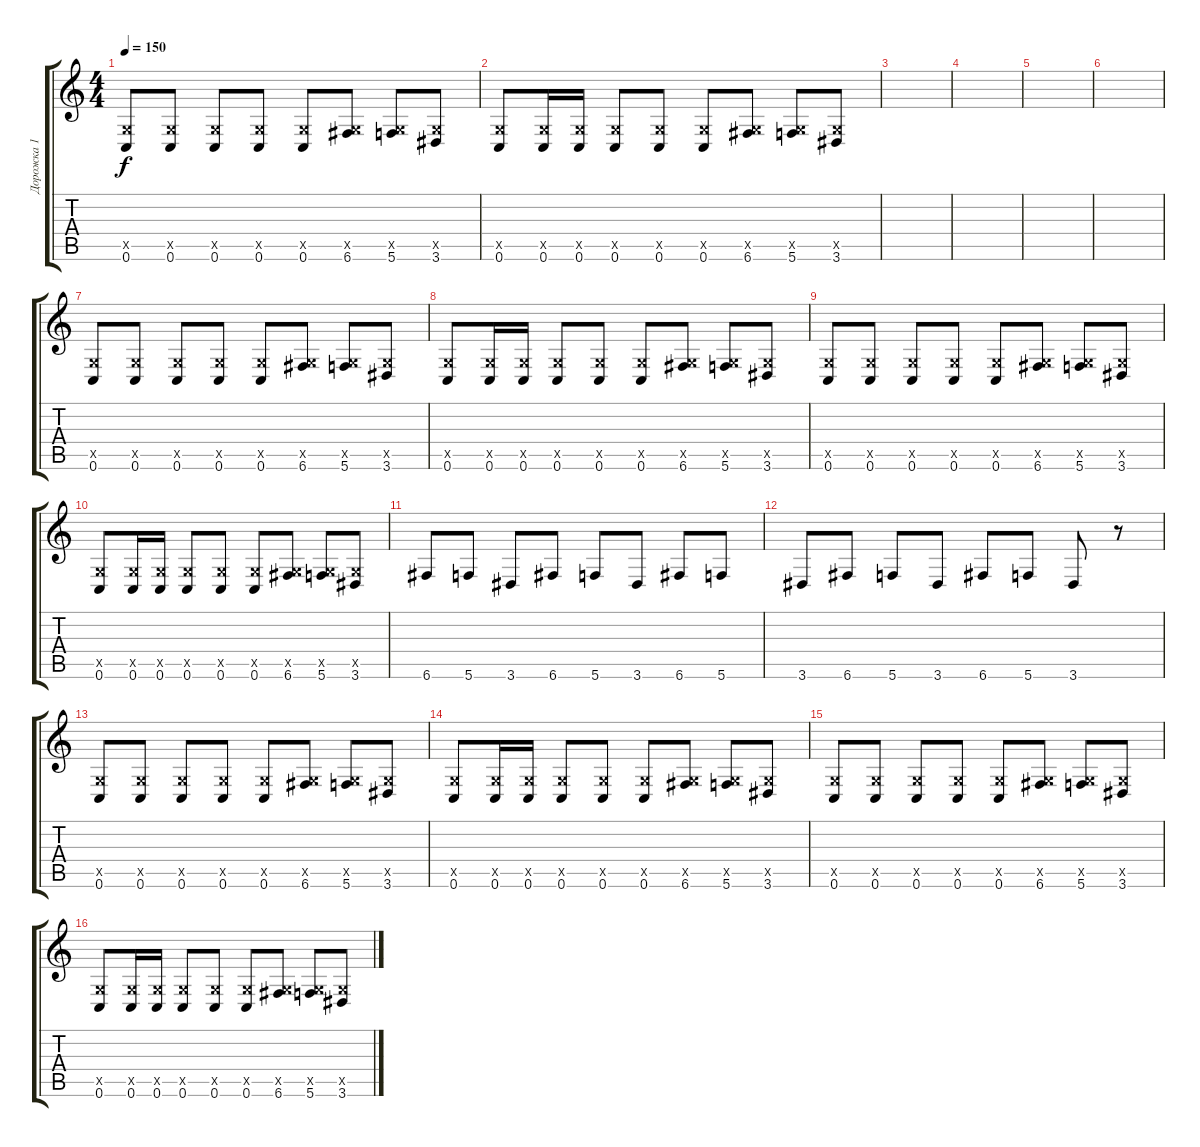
\track ("Дорожка 1" "Дорожка 1") {instrument overdrivenguitar}
\staff {score tabs}
\tuning (D4 A3 F3 C3 G2 C2) {hide}
\ts (4 4)
\tempo 150
\clef g2
\ks c
(0.5{x} 0.6).8{dy f} (0.5{x} 0.6).8 (0.5{x} 0.6).8 (0.5{x} 0.6).8 (0.5{x} 0.6).8 (0.5{x} 6.6).8 (0.5{x} 5.6).8 (0.5{x} 3.6).8 |
(0.5{x} 0.6).8 (0.5{x} 0.6).16 (0.5{x} 0.6).16 (0.5{x} 0.6).8 (0.5{x} 0.6).8 (0.5{x} 0.6).8 (0.5{x} 6.6).8 (0.5{x} 5.6).8 (0.5{x} 3.6).8 |
|
|
|
|
(0.5{x} 0.6).8 (0.5{x} 0.6).8 (0.5{x} 0.6).8 (0.5{x} 0.6).8 (0.5{x} 0.6).8 (0.5{x} 6.6).8 (0.5{x} 5.6).8 (0.5{x} 3.6).8 |
(0.5{x} 0.6).8 (0.5{x} 0.6).16 (0.5{x} 0.6).16 (0.5{x} 0.6).8 (0.5{x} 0.6).8 (0.5{x} 0.6).8 (0.5{x} 6.6).8 (0.5{x} 5.6).8 (0.5{x} 3.6).8 |
(0.5{x} 0.6).8 (0.5{x} 0.6).8 (0.5{x} 0.6).8 (0.5{x} 0.6).8 (0.5{x} 0.6).8 (0.5{x} 6.6).8 (0.5{x} 5.6).8 (0.5{x} 3.6).8 |
(0.5{x} 0.6).8 (0.5{x} 0.6).16 (0.5{x} 0.6).16 (0.5{x} 0.6).8 (0.5{x} 0.6).8 (0.5{x} 0.6).8 (0.5{x} 6.6).8 (0.5{x} 5.6).8 (0.5{x} 3.6).8 |
6.6.8 5.6.8 3.6.8 6.6.8 5.6.8 3.6.8 6.6.8 5.6.8 |
3.6.8 6.6.8 5.6.8 3.6.8 6.6.8 5.6.8 3.6.8 r.8 |
(0.5{x} 0.6).8 (0.5{x} 0.6).8 (0.5{x} 0.6).8 (0.5{x} 0.6).8 (0.5{x} 0.6).8 (0.5{x} 6.6).8 (0.5{x} 5.6).8 (0.5{x} 3.6).8 |
(0.5{x} 0.6).8 (0.5{x} 0.6).16 (0.5{x} 0.6).16 (0.5{x} 0.6).8 (0.5{x} 0.6).8 (0.5{x} 0.6).8 (0.5{x} 6.6).8 (0.5{x} 5.6).8 (0.5{x} 3.6).8 |
(0.5{x} 0.6).8 (0.5{x} 0.6).8 (0.5{x} 0.6).8 (0.5{x} 0.6).8 (0.5{x} 0.6).8 (0.5{x} 6.6).8 (0.5{x} 5.6).8 (0.5{x} 3.6).8 |
(0.5{x} 0.6).8 (0.5{x} 0.6).16 (0.5{x} 0.6).16 (0.5{x} 0.6).8 (0.5{x} 0.6).8 (0.5{x} 0.6).8 (0.5{x} 6.6).8 (0.5{x} 5.6).8 (0.5{x} 3.6).8
